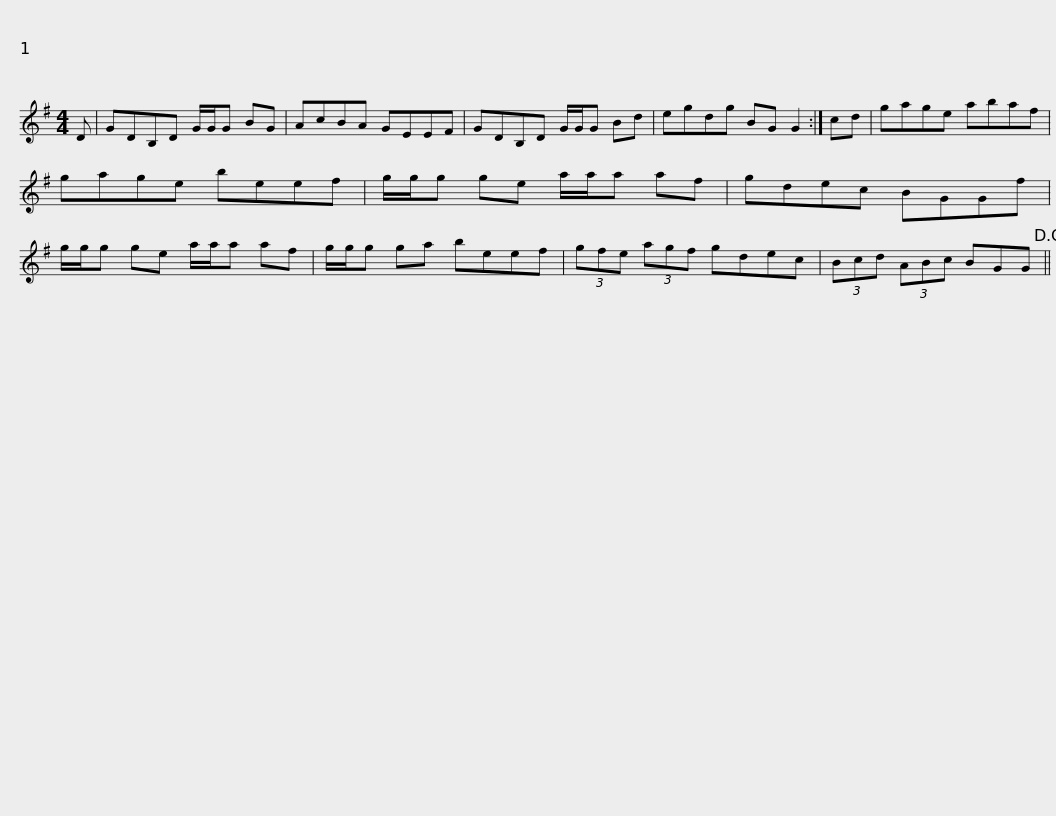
X:1
L:1/8
M:4/4
I:linebreak $
K:G
V:1 treble
V:1
 D | GDB,D G/G/G BG | AcBA GEEF | GDB,D G/G/G Bd | egdg BG G2 :| %5
 cd |$ gage abaf | gage beef | g/g/g ge a/a/a af | gdec BGGf |$ %10
 g/g/g ge a/a/a af | g/g/g ga beef | (3gfe (3agf gdec | (3Bcd (3ABc BGG!D.C.! || %14
